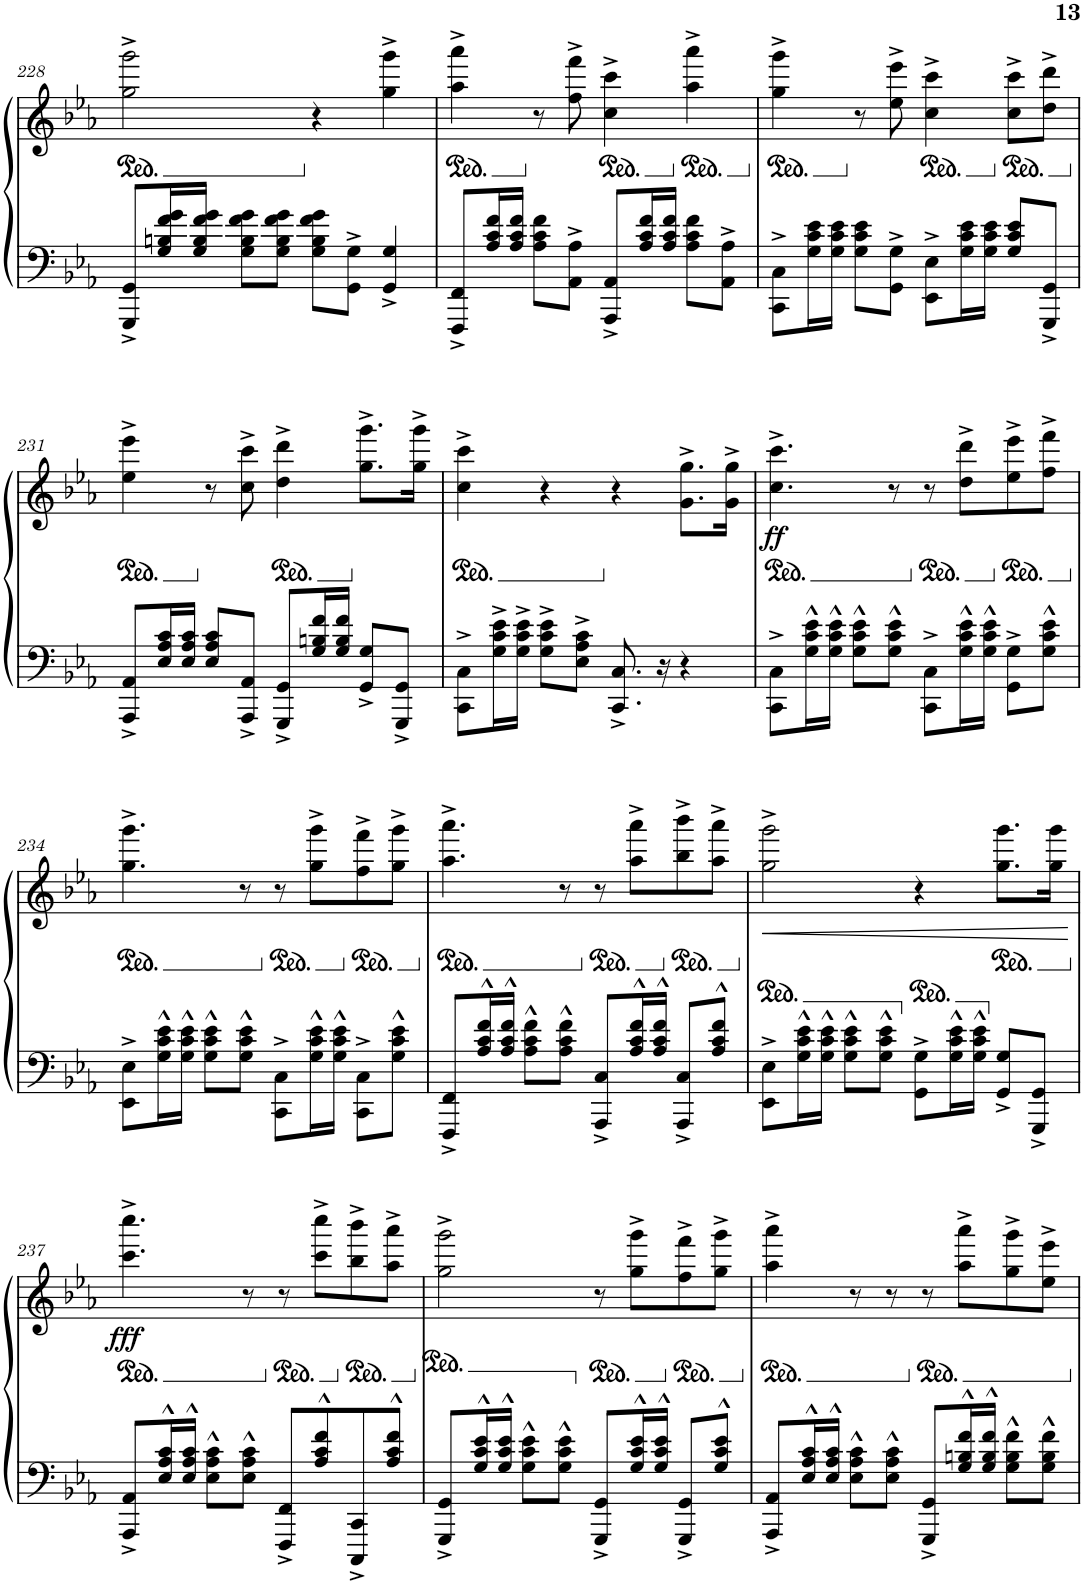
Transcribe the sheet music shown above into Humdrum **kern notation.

**kern	**kern	**dynam
*part1	*part1	*part1
*staff2	*staff1	*staff1/2
*I"Piano	*	*
*I'Pno.	*	*
!!LO:PB:g=z
*clefF4	*clefG2	*
*k[b-e-a-]	*k[b-e-a-]	*
*M4/4	*M4/4	*
*	*ped	*
=228	=228	=228
8GGG/^ 8GG/^L	2gg\^ 2ggg\^	.
16G/ 16Bn/ 16f/ 16g/L	.	.
16G/ 16B/ 16f/ 16g/JJ	.	.
8G\ 8B\ 8f\ 8g\L	.	.
8G\ 8B\ 8f\ 8g\J	.	.
*	*Xped	*
8G\ 8B\ 8f\ 8g\L	4r	.
8GG\^ 8G\^J	.	.
4GG/^ 4G/^	4gg\^ 4ggg\^	.
=229	=229	=229
*	*ped	*
8FFF/^ 8FF/^L	4aa-\^ 4aaa-\^	.
16A-/ 16c/ 16f/L	.	.
16A-/ 16c/ 16f/JJ	.	.
*	*Xped	*
8A-\ 8c\ 8f\L	8r	.
8AA-\^ 8A-\^J	8ff\^ 8fff\^	.
*	*ped	*
8AAA-/^ 8AA-/^L	4cc\^ 4ccc\^	.
16A-/ 16c/ 16f/L	.	.
16A-/ 16c/ 16f/JJ	.	.
*	*Xped	*
*	*ped	*
8A-\ 8c\ 8f\L	4aa-\^ 4aaa-\^	.
8AA-\^ 8A-\^J	.	.
=230	=230	=230
*	*Xped	*
*	*ped	*
8CC\^ 8C\^L	4gg\^ 4ggg\^	.
16G\ 16c\ 16e-\L	.	.
16G\ 16c\ 16e-\JJ	.	.
*	*Xped	*
8G\ 8c\ 8e-\L	8r	.
8GG\^ 8G\^J	8ee-\^ 8eee-\^	.
*	*ped	*
8EE-\^ 8E-\^L	4cc\^ 4ccc\^	.
16G\ 16c\ 16e-\L	.	.
16G\ 16c\ 16e-\JJ	.	.
*	*Xped	*
*	*ped	*
8G/ 8c/ 8e-/L	8cc\^ 8ccc\^L	.
8GGG/^ 8GG/^J	8dd\^ 8ddd\^J	.
!!LO:LB:g=z
=231	=231	=231
*	*Xped	*
*	*ped	*
8AAA-/^ 8AA-/^L	4ee-\^ 4eee-\^	.
16E-/ 16A-/ 16c/L	.	.
16E-/ 16A-/ 16c/JJ	.	.
*	*Xped	*
8E-/ 8A-/ 8c/L	8r	.
8AAA-/^ 8AA-/^J	8cc\^ 8ccc\^	.
*	*ped	*
8GGG/^ 8GG/^L	4dd\^ 4ddd\^	.
16G/ 16Bn/ 16f/L	.	.
16G/ 16B/ 16f/JJ	.	.
*	*Xped	*
8GG/^ 8G/^L	8.gg\^ 8.ggg\^L	.
8GGG/^ 8GG/^J	.	.
.	16gg\^ 16ggg\^Jk	.
=232	=232	=232
*	*ped	*
8CC\^ 8C\^L	4cc\^ 4ccc\^	.
16G\^ 16c\^ 16e-\^L	.	.
16G\^ 16c\^ 16e-\^JJ	.	.
8G\^ 8c\^ 8e-\^L	4r	.
8E-\^ 8A-\^ 8c\^J	.	.
*	*Xped	*
8.CC/^ 8.C/^	4r	.
16r	.	.
4r	8.g\^ 8.gg\^L	.
.	16g\^ 16gg\^Jk	.
=233	=233	=233
*	*ped	*
!	!	!LO:DY:b
8CC\^ 8C\^L	4.cc\^ 4.ccc\^	ff
16G\^^ 16c\^^ 16e-\^^L	.	.
16G\^^ 16c\^^ 16e-\^^JJ	.	.
8G\^^ 8c\^^ 8e-\^^L	.	.
8G\^^ 8c\^^ 8e-\^^J	8r	.
*	*Xped	*
*	*ped	*
8CC\^ 8C\^L	8r	.
16G\^^ 16c\^^ 16e-\^^L	8dd\^ 8ddd\^L	.
16G\^^ 16c\^^ 16e-\^^JJ	.	.
*	*Xped	*
*	*ped	*
8GG\^ 8G\^L	8ee-\^ 8eee-\^	.
8G\^^ 8c\^^ 8e-\^^J	8ff\^ 8fff\^J	.
!!LO:LB:g=z
=234	=234	=234
*	*Xped	*
*	*ped	*
8EE-\^ 8E-\^L	4.gg\^ 4.ggg\^	.
16G\^^ 16c\^^ 16e-\^^L	.	.
16G\^^ 16c\^^ 16e-\^^JJ	.	.
8G\^^ 8c\^^ 8e-\^^L	.	.
8G\^^ 8c\^^ 8e-\^^J	8r	.
*	*Xped	*
*	*ped	*
8CC\^ 8C\^L	8r	.
16G\^^ 16c\^^ 16e-\^^L	8gg\^ 8ggg\^L	.
16G\^^ 16c\^^ 16e-\^^JJ	.	.
*	*Xped	*
*	*ped	*
8CC\^ 8C\^L	8ff\^ 8fff\^	.
8G\^^ 8c\^^ 8e-\^^J	8gg\^ 8ggg\^J	.
=235	=235	=235
*	*Xped	*
*	*ped	*
8FFF/^ 8FF/^L	4.aa-\^ 4.aaa-\^	.
16A-/^^ 16c/^^ 16f/^^L	.	.
16A-/^^ 16c/^^ 16f/^^JJ	.	.
8A-\^^ 8c\^^ 8f\^^L	.	.
8A-\^^ 8c\^^ 8f\^^J	8r	.
*	*Xped	*
*	*ped	*
8AAA-/^ 8C/^L	8r	.
16A-/^^ 16c/^^ 16f/^^L	8aa-\^ 8aaa-\^L	.
16A-/^^ 16c/^^ 16f/^^JJ	.	.
*	*Xped	*
*	*ped	*
8AAA-/^ 8C/^L	8bb-\^ 8bbb-\^	.
8A-/^^ 8c/^^ 8f/^^J	8aa-\^ 8aaa-\^J	.
=236	=236	=236
*	*Xped	*
!	!	!LO:HP:b
8EE-\^ 8E-\^L	2gg\^ 2ggg\^	<
16G\^^ 16c\^^ 16e-\^^L	.	.
16G\^^ 16c\^^ 16e-\^^JJ	.	.
8G\^^ 8c\^^ 8e-\^^L	.	.
8G\^^ 8c\^^ 8e-\^^J	.	.
8GG\^ 8G\^L	4r	.
16G\^^ 16c\^^ 16e-\^^L	.	.
16G\^^ 16c\^^ 16e-\^^JJ	.	.
*	*ped	*
8GG/^ 8G/^L	8.gg\ 8.ggg\L	.
8GGG/^ 8GG/^J	.	.
.	16gg\ 16ggg\Jk	.
.	.	[
!!LO:LB:g=z
=237	=237	=237
*	*Xped	*
*	*ped	*
!	!	!LO:DY:b
8AAA-/^ 8AA-/^L	4.ccc\^ 4.cccc\^	fff
16E-/^^ 16A-/^^ 16c/^^L	.	.
16E-/^^ 16A-/^^ 16c/^^JJ	.	.
8E-\^^ 8A-\^^ 8c\^^L	.	.
8E-\^^ 8A-\^^ 8c\^^J	8r	.
*	*Xped	*
*	*ped	*
8FFF/^ 8FF/^L	8r	.
8A-/^^ 8c/^^ 8f/^^	8ccc\^ 8cccc\^L	.
*	*Xped	*
*	*ped	*
8CCC/^ 8CC/^	8bb-\^ 8bbb-\^	.
8A-/^^ 8c/^^ 8f/^^J	8aa-\^ 8aaa-\^J	.
=238	=238	=238
*	*Xped	*
8GGG/^ 8GG/^L	2gg\^ 2ggg\^	.
16G/^^ 16c/^^ 16e-/^^L	.	.
16G/^^ 16c/^^ 16e-/^^JJ	.	.
8G\^^ 8c\^^ 8e-\^^L	.	.
8G\^^ 8c\^^ 8e-\^^J	.	.
*	*ped	*
8GGG/^ 8GG/^L	8r	.
16G/^^ 16c/^^ 16e-/^^L	8gg\^ 8ggg\^L	.
16G/^^ 16c/^^ 16e-/^^JJ	.	.
*	*Xped	*
*	*ped	*
8GGG/^ 8GG/^L	8ff\^ 8fff\^	.
8G/^^ 8c/^^ 8e-/^^J	8gg\^ 8ggg\^J	.
=239	=239	=239
*	*Xped	*
*	*ped	*
8AAA-/^ 8AA-/^L	4aa-\^ 4aaa-\^	.
16E-/^^ 16A-/^^ 16c/^^L	.	.
16E-/^^ 16A-/^^ 16c/^^JJ	.	.
8E-\^^ 8A-\^^ 8c\^^L	8r	.
8E-\^^ 8A-\^^ 8c\^^J	8r	.
*	*Xped	*
*	*ped	*
8GGG/^ 8GG/^L	8r	.
16G/^^ 16Bn/^^ 16f/^^L	8aa-\^ 8aaa-\^L	.
16G/^^ 16B/^^ 16f/^^JJ	.	.
8G\^^ 8B\^^ 8f\^^L	8gg\^ 8ggg\^	.
8G\^^ 8B\^^ 8f\^^J	8ee-\^ 8eee-\^J	.
*	*Xped	*
=	=	=
*-	*-	*-
